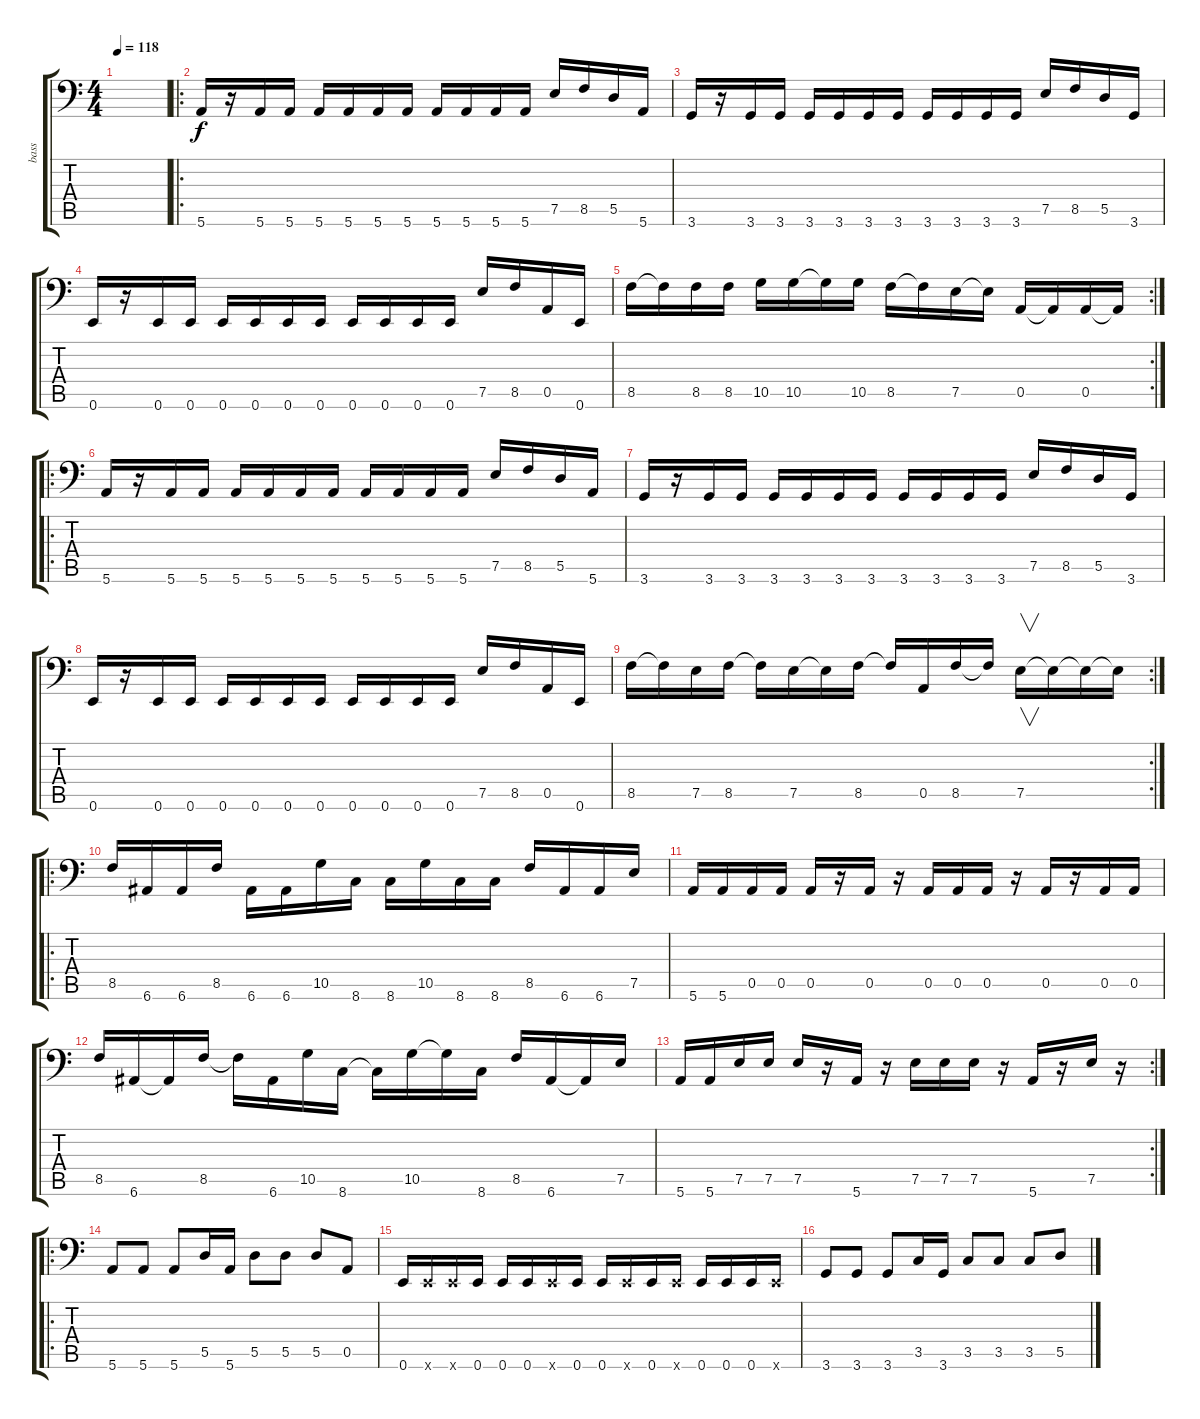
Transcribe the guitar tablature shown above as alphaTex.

\track ("bass" "bass") {instrument electricbassfinger}
\staff {score tabs}
\tuning (E3 B2 G2 D2 A1 E1) {hide}
\ts (4 4)
\tempo 118
\clef f4
\ks c
|
\ro
5.6.16 r.16 5.6.16 5.6.16 5.6.16 5.6.16 5.6.16 5.6.16 5.6.16 5.6.16 5.6.16 5.6.16 7.5.16 8.5.16 5.5.16 5.6.16 |
3.6.16 r.16 3.6.16 3.6.16 3.6.16 3.6.16 3.6.16 3.6.16 3.6.16 3.6.16 3.6.16 3.6.16 7.5.16 8.5.16 5.5.16 3.6.16 |
0.6.16 r.16 0.6.16 0.6.16 0.6.16 0.6.16 0.6.16 0.6.16 0.6.16 0.6.16 0.6.16 0.6.16 7.5.16 8.5.16 0.5.16 0.6.16 |
\rc 2
8.5.16 8.5{t}.16 8.5.16 8.5.16 10.5.16 10.5.16 10.5{t}.16 10.5.16 8.5.16 8.5{t}.16 7.5.16 7.5{t}.16 0.5.16 0.5{t}.16 0.5.16 0.5{t}.16 |
\ro
5.6.16 r.16 5.6.16 5.6.16 5.6.16 5.6.16 5.6.16 5.6.16 5.6.16 5.6.16 5.6.16 5.6.16 7.5.16 8.5.16 5.5.16 5.6.16 |
3.6.16 r.16 3.6.16 3.6.16 3.6.16 3.6.16 3.6.16 3.6.16 3.6.16 3.6.16 3.6.16 3.6.16 7.5.16 8.5.16 5.5.16 3.6.16 |
0.6.16 r.16 0.6.16 0.6.16 0.6.16 0.6.16 0.6.16 0.6.16 0.6.16 0.6.16 0.6.16 0.6.16 7.5.16 8.5.16 0.5.16 0.6.16 |
\rc 2
8.5.16 8.5{t}.16 7.5.16 8.5.16 8.5{t}.16 7.5.16 7.5{t}.16 8.5.16 8.5{t}.16 0.5.16 8.5.16 8.5{t}.16 7.5.16{v} 7.5{t}.16 7.5{t}.16 7.5{t}.16 |
\ro
8.5.16 6.6.16 6.6.16 8.5.16 6.6.16 6.6.16 10.5.16 8.6.16 8.6.16 10.5.16 8.6.16 8.6.16 8.5.16 6.6.16 6.6.16 7.5.16 |
5.6.16 5.6.16 0.5.16 0.5.16 0.5.16 r.16 0.5.16 r.16 0.5.16 0.5.16 0.5.16 r.16 0.5.16 r.16 0.5.16 0.5.16 |
8.5.16 6.6.16 6.6{t}.16 8.5.16 8.5{t}.16 6.6.16 10.5.16 8.6.16 8.6{t}.16 10.5.16 10.5{t}.16 8.6.16 8.5.16 6.6.16 6.6{t}.16 7.5.16 |
\rc 2
5.6.16 5.6.16 7.5.16 7.5.16 7.5.16 r.16 5.6.16 r.16 7.5.16 7.5.16 7.5.16 r.16 5.6.16 r.16 7.5.16 r.16 |
\ro
5.6.8 5.6.8 5.6.8 5.5.16 5.6.16 5.5.8 5.5.8 5.5.8 0.5.8 |
0.6.16 0.6{x}.16 0.6{x}.16 0.6.16 0.6.16 0.6.16 0.6{x}.16 0.6.16 0.6.16 0.6{x}.16 0.6.16 0.6{x}.16 0.6.16 0.6.16 0.6.16 0.6{x}.16 |
3.6.8 3.6.8 3.6.8 3.5.16 3.6.16 3.5.8 3.5.8 3.5.8 5.5.8
